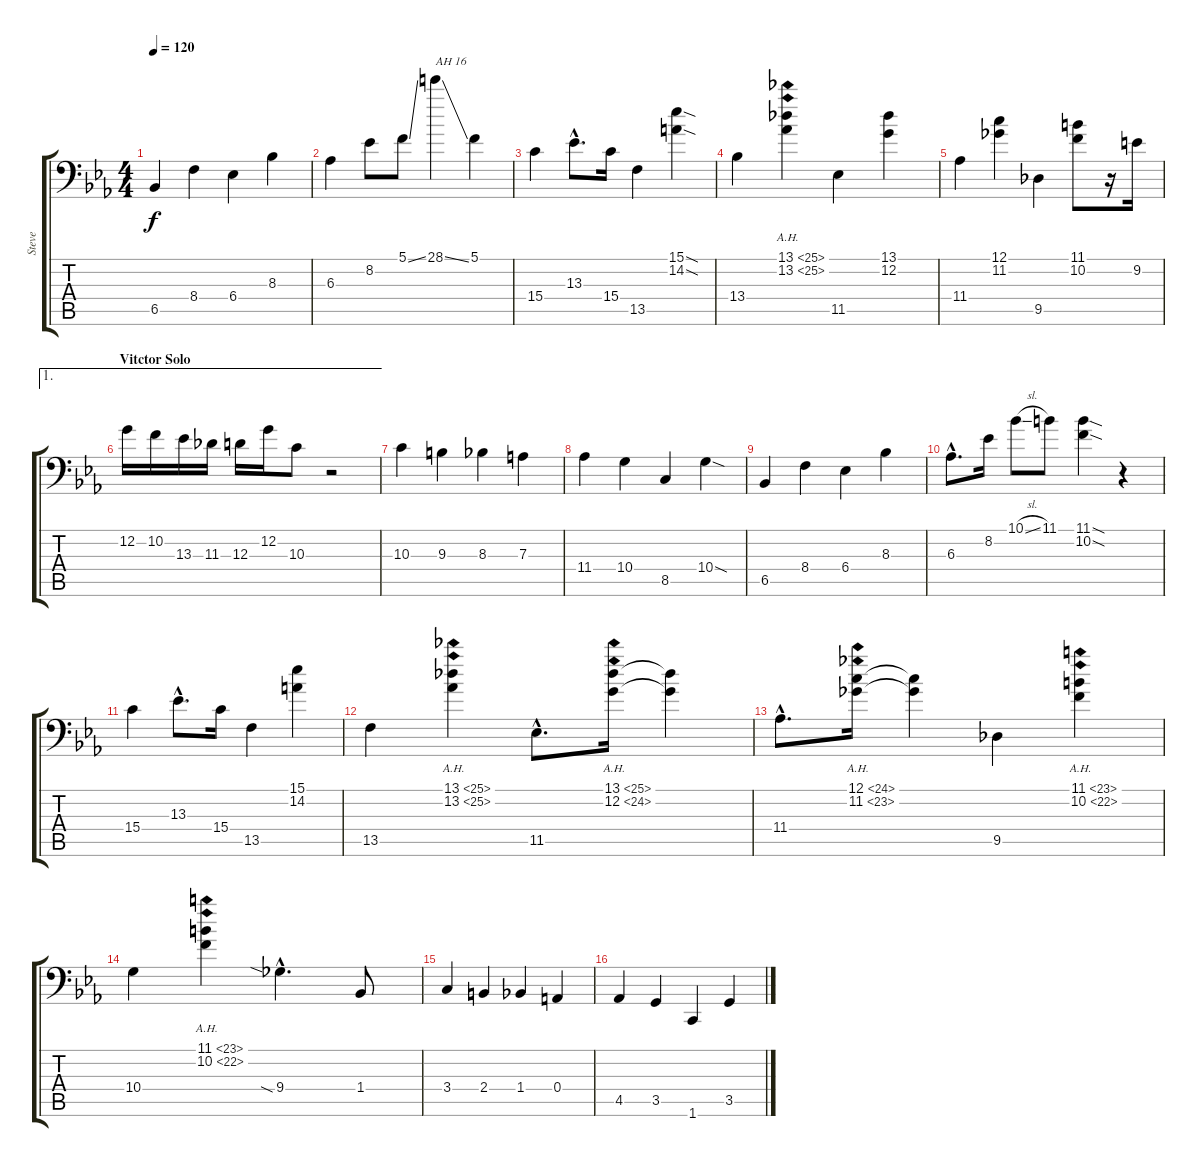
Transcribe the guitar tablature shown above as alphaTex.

\track ("Steve" "Steve") {instrument electricbassfinger}
\staff {score tabs}
\tuning (C3 G2 D2 A1 E1 B0) {hide}
\ts (4 4)
\tempo 120
\clef f4
\ks eb
6.5.4{dy f} 8.4.4 6.4.4 8.3.4 |
6.3.4 8.2.8 5.1{ss}.8 28.1{ss}.4{txt "AH 16"} 5.1.4 |
15.4.4 13.3{hac}.8{d} 15.4.16 13.5.4 (15.1{sod} 14.2{sod}).4 |
13.4.4 (13.1{ah 12} 13.2{ah 12}).4 11.5.4 (13.1 12.2).4 |
11.4.4 (12.1 11.2).4 9.5.4 (11.1 10.2).8 r.16 9.2.16 |
\ae 1
\section ("" "Vitctor Solo")
12.2.16 10.2.16 13.3.16 11.3.16 12.3.16 12.2.16 10.3.8 r.2 |
10.3.4 9.3.4 8.3.4 7.3.4 |
11.4.4 10.4.4 8.5.4 10.4{sod}.4 |
6.5.4 8.4.4 6.4.4 8.3.4 |
6.3{hac}.8{d} 8.2.16 10.1{sl}.8 11.1.8 (11.1{sod} 10.2{sod}).4 r.4 |
15.4.4 13.3{hac}.8{d} 15.4.16 13.5.4 (15.1 14.2).4 |
13.5.4 (13.1{ah 12} 13.2{ah 12}).4 11.5{hac}.8{d} (13.1{ah 12} 12.2{ah 12}).16 (13.1{t} 12.2{t}).4 |
11.4{hac}.8{d} (12.1{ah 12} 11.2{ah 12}).16 (12.1{t} 11.2{t}).4 9.5.4 (11.1{ah 12} 10.2{ah 12}).4 |
10.4.4 (11.1{ah 12} 10.2{ah 12}).4 9.4{sia hac}.4{d} 1.4.8 |
3.4.4 2.4.4 1.4.4 0.4.4 |
4.5.4 3.5.4 1.6.4 3.5.4
